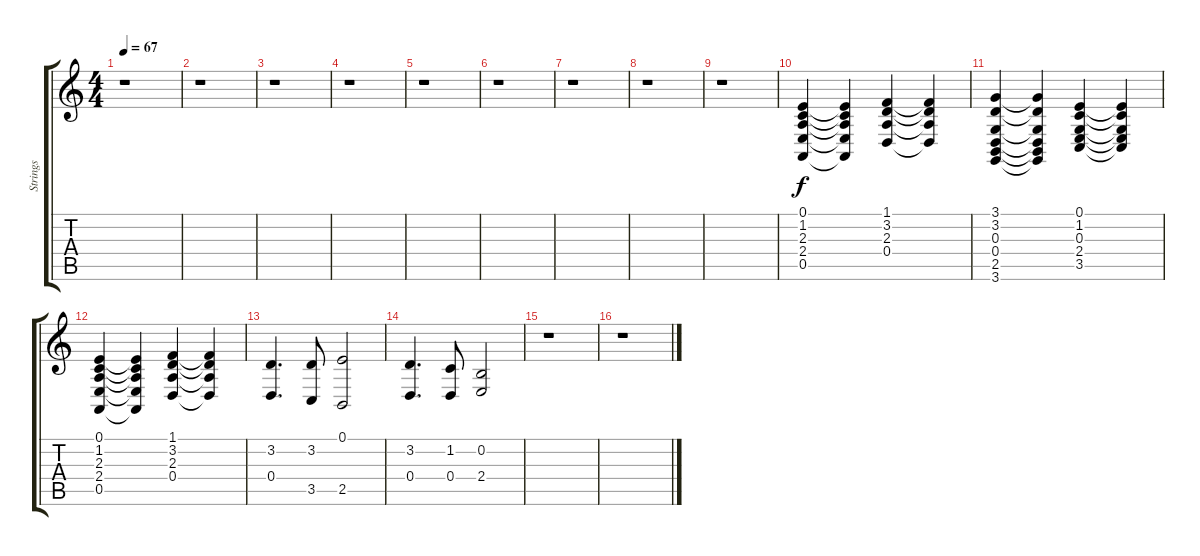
\track ("Strings" "Strings") {instrument stringensemble1}
\staff {score tabs}
\tuning (E4 B3 G3 D3 A2 E2) {hide}
\ts (4 4)
\tempo 67
\clef g2
\ks c
r.1{dy f} |
r.1 |
r.1 |
r.1 |
r.1 |
r.1 |
r.1 |
r.1 |
r.1 |
(0.1 1.2 2.3 2.4 0.5).4 (0.1{t} 1.2{t} 2.3{t} 2.4{t} 0.5{t}).4 (1.1 3.2 2.3 0.4).4 (1.1{t} 3.2{t} 2.3{t} 0.4{t}).4 |
(3.1 3.2 0.3 0.4 2.5 3.6).4 (3.1{t} 3.2{t} 0.3{t} 0.4{t} 2.5{t} 3.6{t}).4 (0.1 1.2 0.3 2.4 3.5).4 (0.1{t} 1.2{t} 0.3{t} 2.4{t} 3.5{t}).4 |
(0.1 1.2 2.3 2.4 0.5).4 (0.1{t} 1.2{t} 2.3{t} 2.4{t} 0.5{t}).4 (1.1 3.2 2.3 0.4).4 (1.1{t} 3.2{t} 2.3{t} 0.4{t}).4 |
(3.2 0.4).4{d} (3.2 3.5).8 (0.1 2.5).2 |
(3.2 0.4).4{d} (1.2 0.4).8 (0.2 2.4).2 |
r.1 |
r.1
